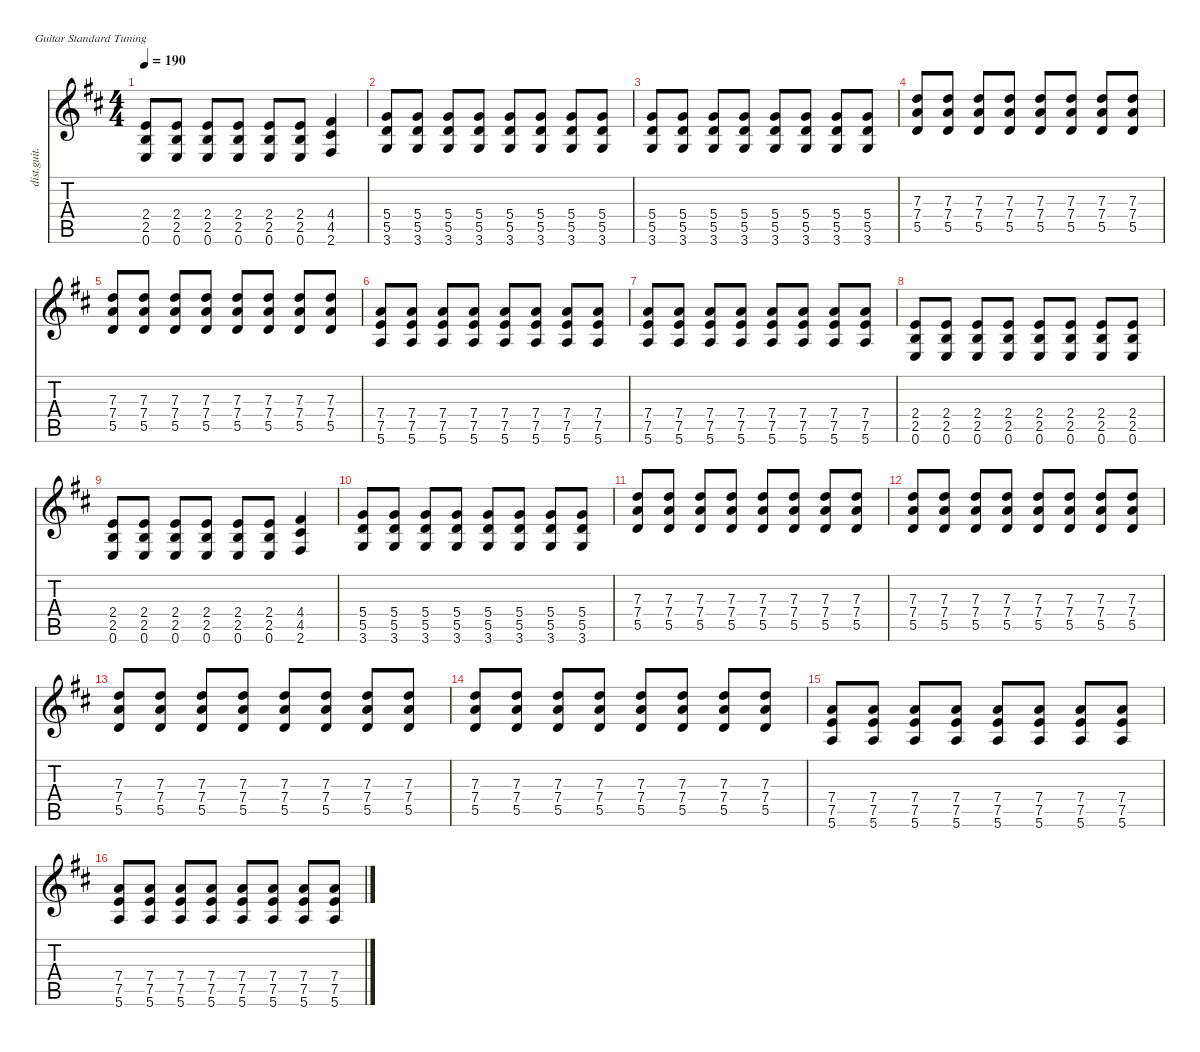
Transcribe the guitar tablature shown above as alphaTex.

\defaultSystemsLayout 4
\hideDynamics
\bracketExtendMode nobrackets
\otherSystemsTrackNameOrientation horizontal
\track ("James Bourne" "dist.guit.") {instrument distortionguitar}
\staff {score tabs}
\tuning (E4 B3 G3 D3 A2 E2)
\ts (4 4)
\tempo 190
\clef g2
\ks d
(2.4{acc forcenatural} 2.5{acc forcenatural} 0.6{acc forcenatural}).8{dy f beam Up} (2.4{acc forcenatural} 2.5{acc forcenatural} 0.6{acc forcenatural}).8{beam Up} (2.4{acc forcenatural} 2.5{acc forcenatural} 0.6{acc forcenatural}).8{beam Up} (2.4{acc forcenatural} 2.5{acc forcenatural} 0.6{acc forcenatural}).8{beam Up} (2.4{acc forcenatural} 2.5{acc forcenatural} 0.6{acc forcenatural}).8{beam Up} (2.4{acc forcenatural} 2.5{acc forcenatural} 0.6{acc forcenatural}).8{beam Up} (4.4{acc #} 4.5{acc #} 2.6{acc #}).4{beam Up} |
(5.4{acc forcenatural} 5.5{acc forcenatural} 3.6{acc forcenatural}).8{beam Up} (5.4{acc forcenatural} 5.5{acc forcenatural} 3.6{acc forcenatural}).8{beam Up} (5.4{acc forcenatural} 5.5{acc forcenatural} 3.6{acc forcenatural}).8{beam Up} (5.4{acc forcenatural} 5.5{acc forcenatural} 3.6{acc forcenatural}).8{beam Up} (5.4{acc forcenatural} 5.5{acc forcenatural} 3.6{acc forcenatural}).8{beam Up} (5.4{acc forcenatural} 5.5{acc forcenatural} 3.6{acc forcenatural}).8{beam Up} (5.4{acc forcenatural} 5.5{acc forcenatural} 3.6{acc forcenatural}).8{beam Up} (5.4{acc forcenatural} 5.5{acc forcenatural} 3.6{acc forcenatural}).8{beam Up} |
(5.4{acc forcenatural} 5.5{acc forcenatural} 3.6{acc forcenatural}).8{beam Up} (5.4{acc forcenatural} 5.5{acc forcenatural} 3.6{acc forcenatural}).8{beam Up} (5.4{acc forcenatural} 5.5{acc forcenatural} 3.6{acc forcenatural}).8{beam Up} (5.4{acc forcenatural} 5.5{acc forcenatural} 3.6{acc forcenatural}).8{beam Up} (5.4{acc forcenatural} 5.5{acc forcenatural} 3.6{acc forcenatural}).8{beam Up} (5.4{acc forcenatural} 5.5{acc forcenatural} 3.6{acc forcenatural}).8{beam Up} (5.4{acc forcenatural} 5.5{acc forcenatural} 3.6{acc forcenatural}).8{beam Up} (5.4{acc forcenatural} 5.5{acc forcenatural} 3.6{acc forcenatural}).8{beam Up} |
(7.3{acc forcenatural} 7.4{acc forcenatural} 5.5{acc forcenatural}).8{beam Up} (7.3{acc forcenatural} 7.4{acc forcenatural} 5.5{acc forcenatural}).8{beam Up} (7.3{acc forcenatural} 7.4{acc forcenatural} 5.5{acc forcenatural}).8{beam Up} (7.3{acc forcenatural} 7.4{acc forcenatural} 5.5{acc forcenatural}).8{beam Up} (7.3{acc forcenatural} 7.4{acc forcenatural} 5.5{acc forcenatural}).8{beam Up} (7.3{acc forcenatural} 7.4{acc forcenatural} 5.5{acc forcenatural}).8{beam Up} (7.3{acc forcenatural} 7.4{acc forcenatural} 5.5{acc forcenatural}).8{beam Up} (7.3{acc forcenatural} 7.4{acc forcenatural} 5.5{acc forcenatural}).8{beam Up} |
(7.3{acc forcenatural} 7.4{acc forcenatural} 5.5{acc forcenatural}).8{beam Up} (7.3{acc forcenatural} 7.4{acc forcenatural} 5.5{acc forcenatural}).8{beam Up} (7.3{acc forcenatural} 7.4{acc forcenatural} 5.5{acc forcenatural}).8{beam Up} (7.3{acc forcenatural} 7.4{acc forcenatural} 5.5{acc forcenatural}).8{beam Up} (7.3{acc forcenatural} 7.4{acc forcenatural} 5.5{acc forcenatural}).8{beam Up} (7.3{acc forcenatural} 7.4{acc forcenatural} 5.5{acc forcenatural}).8{beam Up} (7.3{acc forcenatural} 7.4{acc forcenatural} 5.5{acc forcenatural}).8{beam Up} (7.3{acc forcenatural} 7.4{acc forcenatural} 5.5{acc forcenatural}).8{beam Up} |
(7.4{acc forcenatural} 7.5{acc forcenatural} 5.6{acc forcenatural}).8{beam Up} (7.4{acc forcenatural} 7.5{acc forcenatural} 5.6{acc forcenatural}).8{beam Up} (7.4{acc forcenatural} 7.5{acc forcenatural} 5.6{acc forcenatural}).8{beam Up} (7.4{acc forcenatural} 7.5{acc forcenatural} 5.6{acc forcenatural}).8{beam Up} (7.4{acc forcenatural} 7.5{acc forcenatural} 5.6{acc forcenatural}).8{beam Up} (7.4{acc forcenatural} 7.5{acc forcenatural} 5.6{acc forcenatural}).8{beam Up} (7.4{acc forcenatural} 7.5{acc forcenatural} 5.6{acc forcenatural}).8{beam Up} (7.4{acc forcenatural} 7.5{acc forcenatural} 5.6{acc forcenatural}).8{beam Up} |
(7.4{acc forcenatural} 7.5{acc forcenatural} 5.6{acc forcenatural}).8{beam Up} (7.4{acc forcenatural} 7.5{acc forcenatural} 5.6{acc forcenatural}).8{beam Up} (7.4{acc forcenatural} 7.5{acc forcenatural} 5.6{acc forcenatural}).8{beam Up} (7.4{acc forcenatural} 7.5{acc forcenatural} 5.6{acc forcenatural}).8{beam Up} (7.4{acc forcenatural} 7.5{acc forcenatural} 5.6{acc forcenatural}).8{beam Up} (7.4{acc forcenatural} 7.5{acc forcenatural} 5.6{acc forcenatural}).8{beam Up} (7.4{acc forcenatural} 7.5{acc forcenatural} 5.6{acc forcenatural}).8{beam Up} (7.4{acc forcenatural} 7.5{acc forcenatural} 5.6{acc forcenatural}).8{beam Up} |
(2.4{acc forcenatural} 2.5{acc forcenatural} 0.6{acc forcenatural}).8{beam Up} (2.4{acc forcenatural} 2.5{acc forcenatural} 0.6{acc forcenatural}).8{beam Up} (2.4{acc forcenatural} 2.5{acc forcenatural} 0.6{acc forcenatural}).8{beam Up} (2.4{acc forcenatural} 2.5{acc forcenatural} 0.6{acc forcenatural}).8{beam Up} (2.4{acc forcenatural} 2.5{acc forcenatural} 0.6{acc forcenatural}).8{beam Up} (2.4{acc forcenatural} 2.5{acc forcenatural} 0.6{acc forcenatural}).8{beam Up} (2.4{acc forcenatural} 2.5{acc forcenatural} 0.6{acc forcenatural}).8{beam Up} (2.4{acc forcenatural} 2.5{acc forcenatural} 0.6{acc forcenatural}).8{beam Up} |
(2.4{acc forcenatural} 2.5{acc forcenatural} 0.6{acc forcenatural}).8{beam Up} (2.4{acc forcenatural} 2.5{acc forcenatural} 0.6{acc forcenatural}).8{beam Up} (2.4{acc forcenatural} 2.5{acc forcenatural} 0.6{acc forcenatural}).8{beam Up} (2.4{acc forcenatural} 2.5{acc forcenatural} 0.6{acc forcenatural}).8{beam Up} (2.4{acc forcenatural} 2.5{acc forcenatural} 0.6{acc forcenatural}).8{beam Up} (2.4{acc forcenatural} 2.5{acc forcenatural} 0.6{acc forcenatural}).8{beam Up} (4.4{acc #} 4.5{acc #} 2.6{acc #}).4{beam Up} |
(5.4{acc forcenatural} 5.5{acc forcenatural} 3.6{acc forcenatural}).8{beam Up} (5.4{acc forcenatural} 5.5{acc forcenatural} 3.6{acc forcenatural}).8{beam Up} (5.4{acc forcenatural} 5.5{acc forcenatural} 3.6{acc forcenatural}).8{beam Up} (5.4{acc forcenatural} 5.5{acc forcenatural} 3.6{acc forcenatural}).8{beam Up} (5.4{acc forcenatural} 5.5{acc forcenatural} 3.6{acc forcenatural}).8{beam Up} (5.4{acc forcenatural} 5.5{acc forcenatural} 3.6{acc forcenatural}).8{beam Up} (5.4{acc forcenatural} 5.5{acc forcenatural} 3.6{acc forcenatural}).8{beam Up} (5.4{acc forcenatural} 5.5{acc forcenatural} 3.6{acc forcenatural}).8{beam Up} |
(7.3{acc forcenatural} 7.4{acc forcenatural} 5.5{acc forcenatural}).8{beam Up} (7.3{acc forcenatural} 7.4{acc forcenatural} 5.5{acc forcenatural}).8{beam Up} (7.3{acc forcenatural} 7.4{acc forcenatural} 5.5{acc forcenatural}).8{beam Up} (7.3{acc forcenatural} 7.4{acc forcenatural} 5.5{acc forcenatural}).8{beam Up} (7.3{acc forcenatural} 7.4{acc forcenatural} 5.5{acc forcenatural}).8{beam Up} (7.3{acc forcenatural} 7.4{acc forcenatural} 5.5{acc forcenatural}).8{beam Up} (7.3{acc forcenatural} 7.4{acc forcenatural} 5.5{acc forcenatural}).8{beam Up} (7.3{acc forcenatural} 7.4{acc forcenatural} 5.5{acc forcenatural}).8{beam Up} |
(7.3{acc forcenatural} 7.4{acc forcenatural} 5.5{acc forcenatural}).8{beam Up} (7.3{acc forcenatural} 7.4{acc forcenatural} 5.5{acc forcenatural}).8{beam Up} (7.3{acc forcenatural} 7.4{acc forcenatural} 5.5{acc forcenatural}).8{beam Up} (7.3{acc forcenatural} 7.4{acc forcenatural} 5.5{acc forcenatural}).8{beam Up} (7.3{acc forcenatural} 7.4{acc forcenatural} 5.5{acc forcenatural}).8{beam Up} (7.3{acc forcenatural} 7.4{acc forcenatural} 5.5{acc forcenatural}).8{beam Up} (7.3{acc forcenatural} 7.4{acc forcenatural} 5.5{acc forcenatural}).8{beam Up} (7.3{acc forcenatural} 7.4{acc forcenatural} 5.5{acc forcenatural}).8{beam Up} |
(7.3{acc forcenatural} 7.4{acc forcenatural} 5.5{acc forcenatural}).8{beam Up} (7.3{acc forcenatural} 7.4{acc forcenatural} 5.5{acc forcenatural}).8{beam Up} (7.3{acc forcenatural} 7.4{acc forcenatural} 5.5{acc forcenatural}).8{beam Up} (7.3{acc forcenatural} 7.4{acc forcenatural} 5.5{acc forcenatural}).8{beam Up} (7.3{acc forcenatural} 7.4{acc forcenatural} 5.5{acc forcenatural}).8{beam Up} (7.3{acc forcenatural} 7.4{acc forcenatural} 5.5{acc forcenatural}).8{beam Up} (7.3{acc forcenatural} 7.4{acc forcenatural} 5.5{acc forcenatural}).8{beam Up} (7.3{acc forcenatural} 7.4{acc forcenatural} 5.5{acc forcenatural}).8{beam Up} |
(7.3{acc forcenatural} 7.4{acc forcenatural} 5.5{acc forcenatural}).8{beam Up} (7.3{acc forcenatural} 7.4{acc forcenatural} 5.5{acc forcenatural}).8{beam Up} (7.3{acc forcenatural} 7.4{acc forcenatural} 5.5{acc forcenatural}).8{beam Up} (7.3{acc forcenatural} 7.4{acc forcenatural} 5.5{acc forcenatural}).8{beam Up} (7.3{acc forcenatural} 7.4{acc forcenatural} 5.5{acc forcenatural}).8{beam Up} (7.3{acc forcenatural} 7.4{acc forcenatural} 5.5{acc forcenatural}).8{beam Up} (7.3{acc forcenatural} 7.4{acc forcenatural} 5.5{acc forcenatural}).8{beam Up} (7.3{acc forcenatural} 7.4{acc forcenatural} 5.5{acc forcenatural}).8{beam Up} |
(7.4{acc forcenatural} 7.5{acc forcenatural} 5.6{acc forcenatural}).8{beam Up} (7.4{acc forcenatural} 7.5{acc forcenatural} 5.6{acc forcenatural}).8{beam Up} (7.4{acc forcenatural} 7.5{acc forcenatural} 5.6{acc forcenatural}).8{beam Up} (7.4{acc forcenatural} 7.5{acc forcenatural} 5.6{acc forcenatural}).8{beam Up} (7.4{acc forcenatural} 7.5{acc forcenatural} 5.6{acc forcenatural}).8{beam Up} (7.4{acc forcenatural} 7.5{acc forcenatural} 5.6{acc forcenatural}).8{beam Up} (7.4{acc forcenatural} 7.5{acc forcenatural} 5.6{acc forcenatural}).8{beam Up} (7.4{acc forcenatural} 7.5{acc forcenatural} 5.6{acc forcenatural}).8{beam Up} |
(7.4{acc forcenatural} 7.5{acc forcenatural} 5.6{acc forcenatural}).8{beam Up} (7.4{acc forcenatural} 7.5{acc forcenatural} 5.6{acc forcenatural}).8{beam Up} (7.4{acc forcenatural} 7.5{acc forcenatural} 5.6{acc forcenatural}).8{beam Up} (7.4{acc forcenatural} 7.5{acc forcenatural} 5.6{acc forcenatural}).8{beam Up} (7.4{acc forcenatural} 7.5{acc forcenatural} 5.6{acc forcenatural}).8{beam Up} (7.4{acc forcenatural} 7.5{acc forcenatural} 5.6{acc forcenatural}).8{beam Up} (7.4{acc forcenatural} 7.5{acc forcenatural} 5.6{acc forcenatural}).8{beam Up} (7.4{acc forcenatural} 7.5{acc forcenatural} 5.6{acc forcenatural}).8{beam Up}
